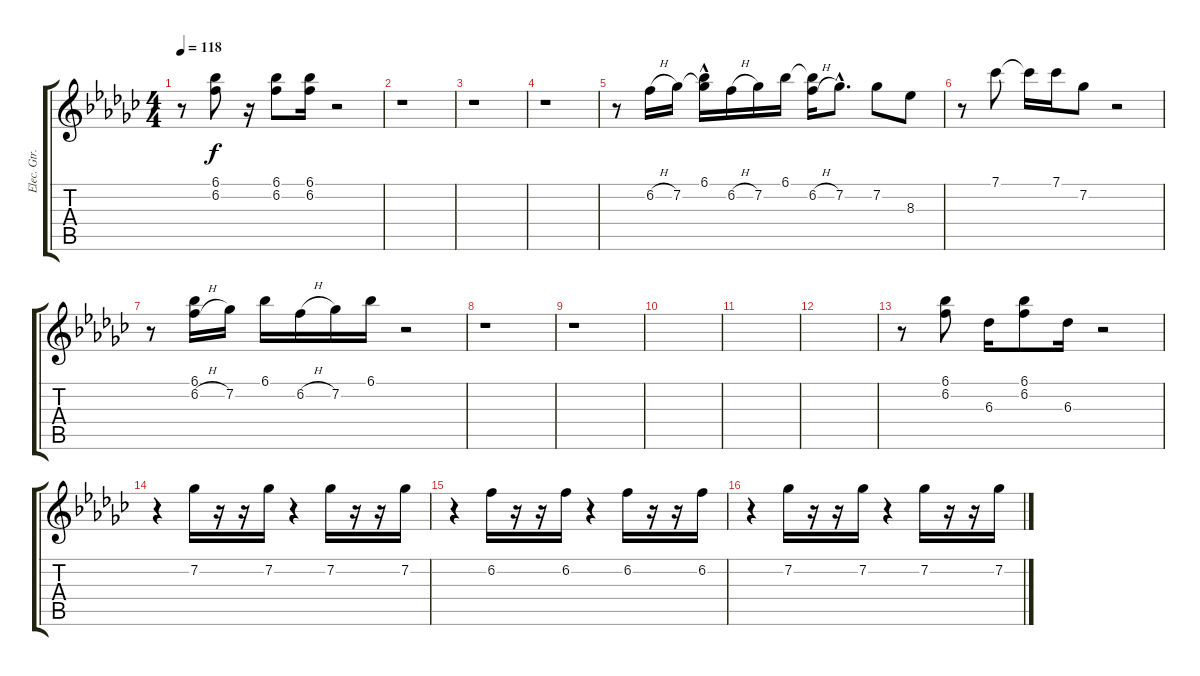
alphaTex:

\track ("Elec. Gtr. 1" "Elec. Gtr.") {instrument overdrivenguitar}
\staff {score tabs}
\tuning (E4 B3 G3 D3 A2 E2) {hide}
\ts (4 4)
\tempo 118
\clef g2
\ks ebminor
r.8{dy f} (6.1 6.2).8 r.16 (6.1 6.2).8 (6.1 6.2).16 r.2 |
r.1 |
r.1 |
r.1 |
r.8 6.2{h}.16 7.2.16 (6.1{hac} 7.2{t}).16 6.2{h}.16 7.2.16 6.1.16 (6.1{t} 6.2{h}).16 7.2{hac}.8{d} 7.2.8 8.3.8 |
r.8 7.1.8 7.1{t}.16 7.1.16 7.2.8 r.2 |
r.8 (6.1 6.2{h}).16 7.2.16 6.1.16 6.2{h}.16 7.2.16 6.1.16 r.2 |
r.1 |
r.1 |
|
|
|
r.8 (6.1 6.2).8 6.3.16 (6.1 6.2).8 6.3.16 r.2 |
r.4 7.2.16 r.16 r.16 7.2.16 r.4 7.2.16 r.16 r.16 7.2.16 |
r.4 6.2.16 r.16 r.16 6.2.16 r.4 6.2.16 r.16 r.16 6.2.16 |
r.4 7.2.16 r.16 r.16 7.2.16 r.4 7.2.16 r.16 r.16 7.2.16
